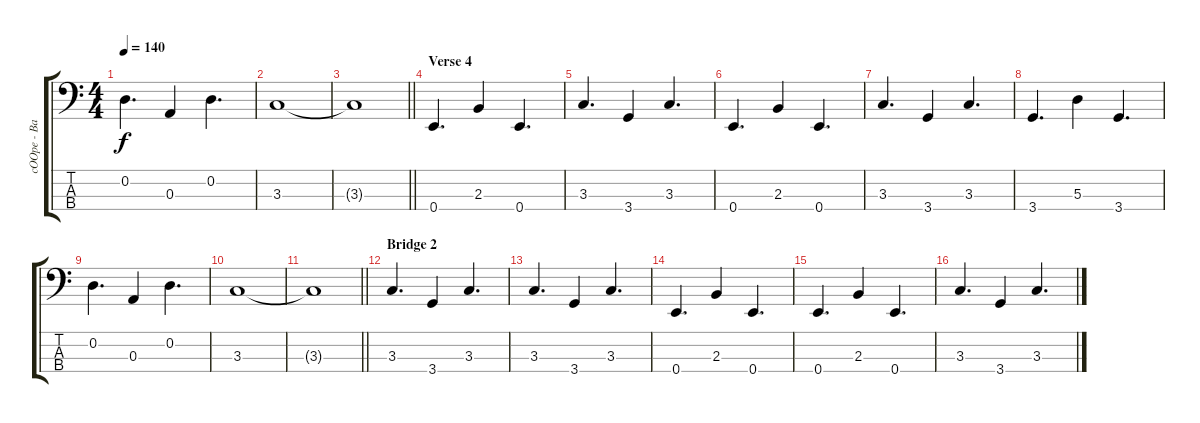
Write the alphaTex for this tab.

\track ("cOOpe - Bass" "cOOpe - Ba") {instrument electricbasspick}
\staff {score tabs}
\tuning (G2 D2 A1 E1) {hide}
\ts (4 4)
\tempo 140
\clef f4
\ks c
0.2.4{d dy f} 0.3.4 0.2.4{d} |
3.3.1 |
\barLineRight lightlight
3.3{t}.1 |
\section ("" "Verse 4")
0.4.4{d} 2.3.4 0.4.4{d} |
3.3.4{d} 3.4.4 3.3.4{d} |
0.4.4{d} 2.3.4 0.4.4{d} |
3.3.4{d} 3.4.4 3.3.4{d} |
3.4.4{d} 5.3.4 3.4.4{d} |
0.2.4{d} 0.3.4 0.2.4{d} |
3.3.1 |
\barLineRight lightlight
3.3{t}.1 |
\section ("" "Bridge 2")
3.3.4{d} 3.4.4 3.3.4{d} |
3.3.4{d} 3.4.4 3.3.4{d} |
0.4.4{d} 2.3.4 0.4.4{d} |
0.4.4{d} 2.3.4 0.4.4{d} |
3.3.4{d} 3.4.4 3.3.4{d}
